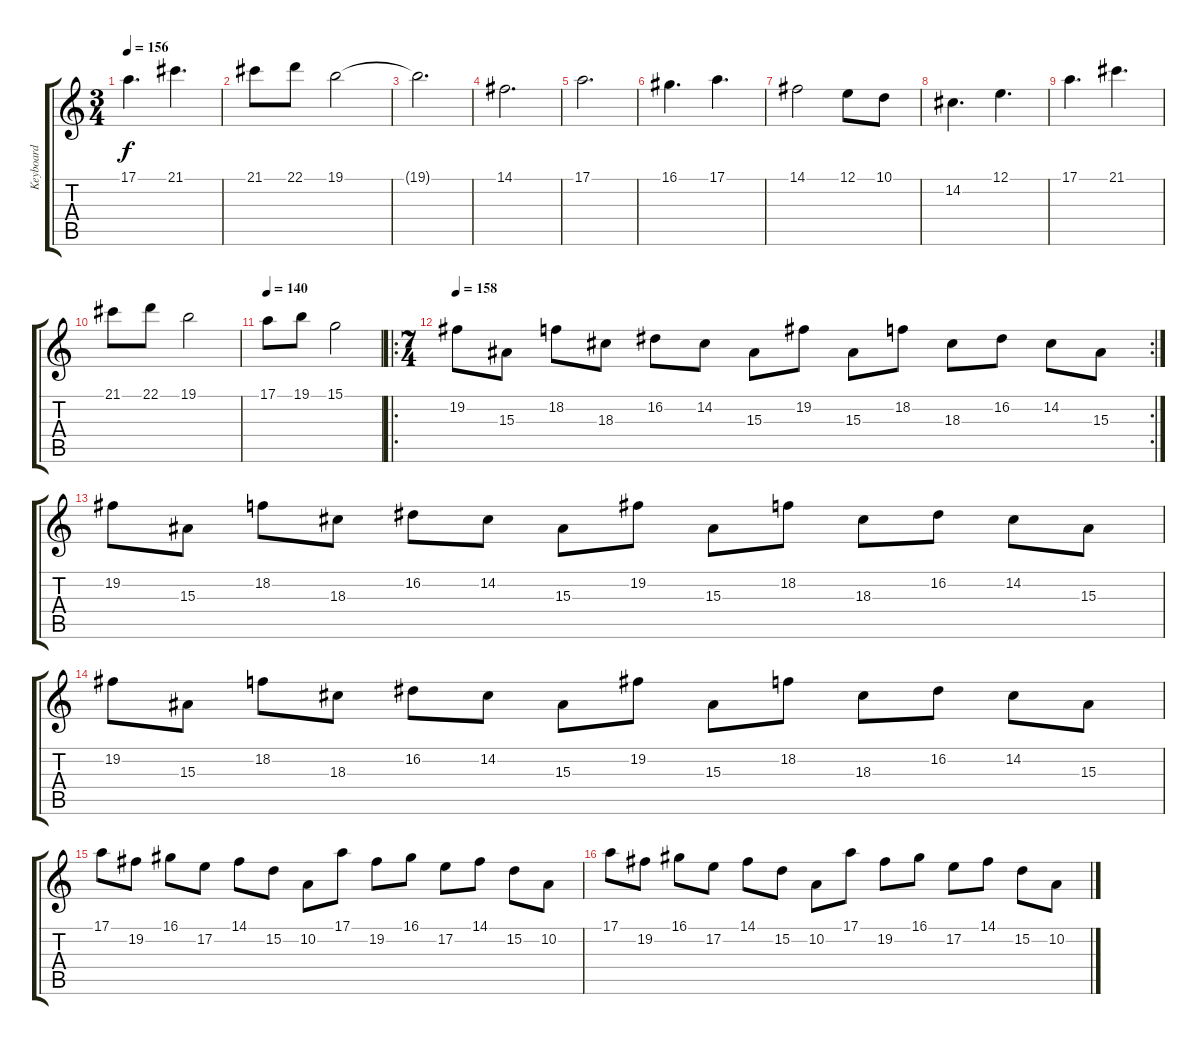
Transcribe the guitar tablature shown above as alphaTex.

\track ("Keyboard" "Keyboard") {instrument violin}
\staff {score tabs}
\tuning (E4 B3 G3 D3 A2 E2) {hide}
\ts (3 4)
\tempo 156
\clef g2
\ks c
17.1.4{d dy f} 21.1.4{d} |
21.1.8 22.1.8 19.1.2 |
19.1{t}.2{d} |
14.1.2{d} |
17.1.2{d} |
16.1.4{d} 17.1.4{d} |
14.1.2 12.1.8 10.1.8 |
14.2.4{d} 12.1.4{d} |
17.1.4{d} 21.1.4{d} |
21.1.8 22.1.8 19.1.2 |
\tempo 140
17.1.8 19.1.8 15.1.2 |
\ro
\rc 2
\ts (7 4)
\tempo 158
19.2.8{volume 11 instrument pad1newage} 15.3.8 18.2.8 18.3.8 16.2.8 14.2.8 15.3.8 19.2.8 15.3.8 18.2.8 18.3.8 16.2.8 14.2.8 15.3.8 |
19.2.8 15.3.8 18.2.8 18.3.8 16.2.8 14.2.8 15.3.8 19.2.8 15.3.8 18.2.8 18.3.8 16.2.8 14.2.8 15.3.8 |
19.2.8 15.3.8 18.2.8 18.3.8 16.2.8 14.2.8 15.3.8 19.2.8 15.3.8 18.2.8 18.3.8 16.2.8 14.2.8 15.3.8 |
17.1.8{volume 10} 19.2.8 16.1.8 17.2.8 14.1.8 15.2.8 10.2.8 17.1.8 19.2.8 16.1.8 17.2.8 14.1.8 15.2.8 10.2.8 |
17.1.8 19.2.8 16.1.8 17.2.8 14.1.8 15.2.8 10.2.8 17.1.8 19.2.8 16.1.8 17.2.8 14.1.8 15.2.8 10.2.8
